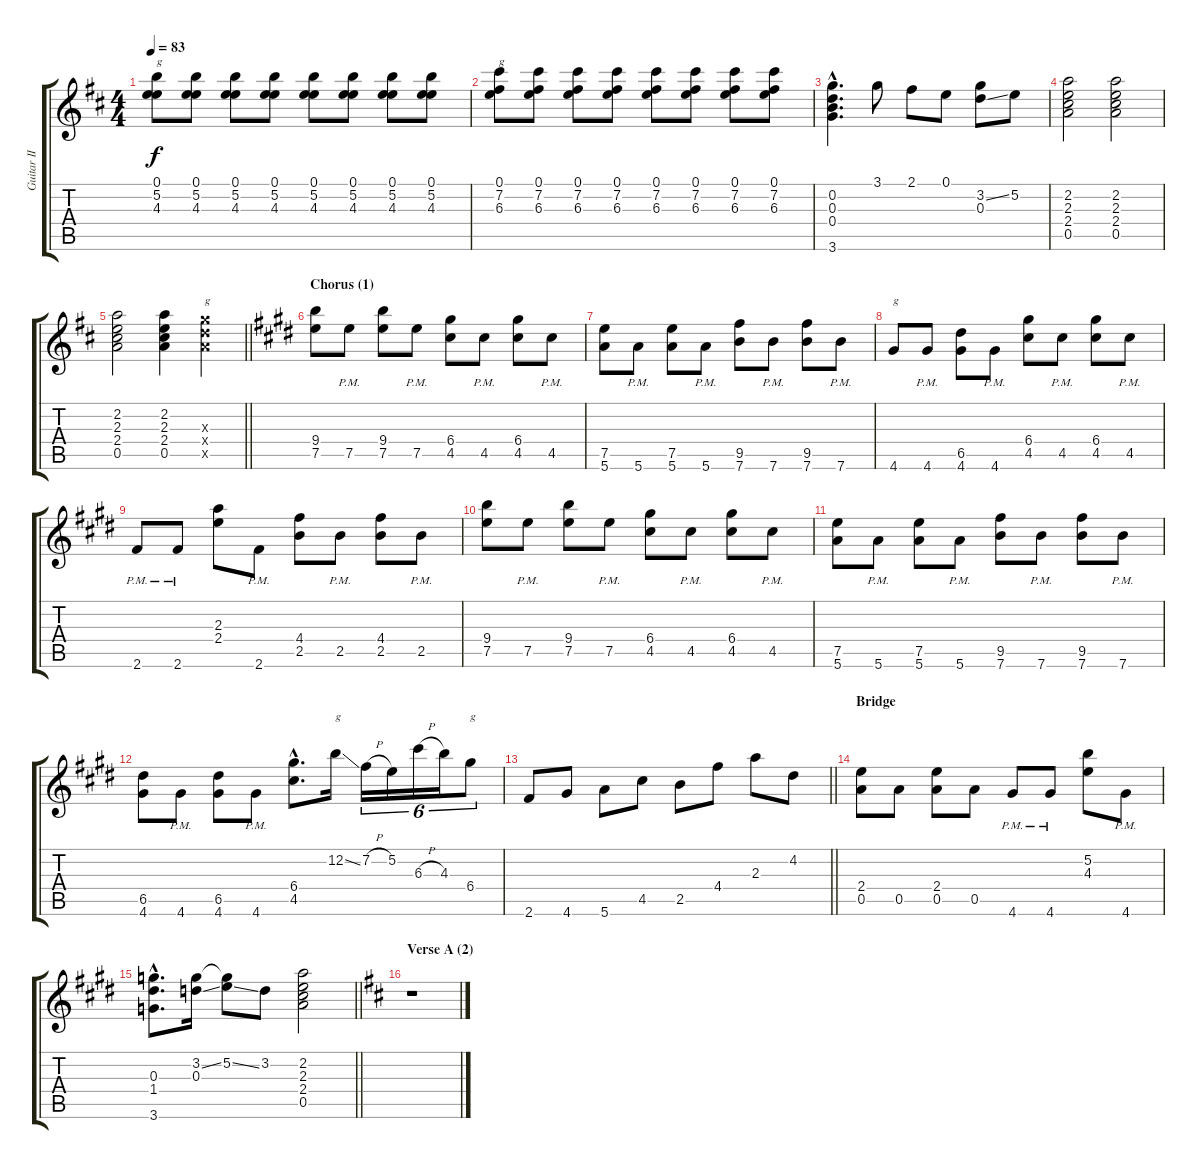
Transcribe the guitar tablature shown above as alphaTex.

\track ("Guitar II" "Guitar II") {instrument distortionguitar}
\staff {score tabs}
\tuning (E4 B3 G4 D4 A3 E3) {hide}
\ts (4 4)
\tempo 83
\clef g2
\ks d
(0.1 5.2 4.3).8{txt "g" dy f} (0.1 5.2 4.3).8 (0.1 5.2 4.3).8 (0.1 5.2 4.3).8 (0.1 5.2 4.3).8 (0.1 5.2 4.3).8 (0.1 5.2 4.3).8 (0.1 5.2 4.3).8 |
(0.1 7.2 6.3).8{txt "g"} (0.1 7.2 6.3).8 (0.1 7.2 6.3).8 (0.1 7.2 6.3).8 (0.1 7.2 6.3).8 (0.1 7.2 6.3).8 (0.1 7.2 6.3).8 (0.1 7.2 6.3).8 |
(0.2{hac} 0.3{hac} 0.4{hac} 3.6{hac}).4{d} 3.1.8 2.1.8 0.1.8 (3.2{ss} 0.3).8 5.2.8 |
(2.2 2.3 2.4 0.5).2 (2.2 2.3 2.4 0.5).2 |
\barLineRight lightlight
(2.2 2.3 2.4 0.5).2 (2.2 2.3 2.4 0.5).4 (0.3{x} 0.4{x} 0.5{x}).4{txt "g"} |
\section ("" "Chorus (1)")
\ks e
(9.4 7.5).8 7.5{pm}.8 (9.4 7.5).8 7.5{pm}.8 (6.4 4.5).8 4.5{pm}.8 (6.4 4.5).8 4.5{pm}.8 |
(7.5 5.6).8 5.6{pm}.8 (7.5 5.6).8 5.6{pm}.8 (9.5 7.6).8 7.6{pm}.8 (9.5 7.6).8 7.6{pm}.8 |
4.6.8{txt "g"} 4.6{pm}.8 (6.5 4.6).8 4.6{pm}.8 (6.4 4.5).8 4.5{pm}.8 (6.4 4.5).8 4.5{pm}.8 |
2.6{pm}.8 2.6{pm}.8 (2.3 2.4).8 2.6{pm}.8 (4.4 2.5).8 2.5{pm}.8 (4.4 2.5).8 2.5{pm}.8 |
(9.4 7.5).8 7.5{pm}.8 (9.4 7.5).8 7.5{pm}.8 (6.4 4.5).8 4.5{pm}.8 (6.4 4.5).8 4.5{pm}.8 |
(7.5 5.6).8 5.6{pm}.8 (7.5 5.6).8 5.6{pm}.8 (9.5 7.6).8 7.6{pm}.8 (9.5 7.6).8 7.6{pm}.8 |
(6.5 4.6).8 4.6{pm}.8 (6.5 4.6).8 4.6{pm}.8 (6.4{hac} 4.5{hac}).8{d} 12.2{ss}.16{txt "g"} 7.2{h}.16{tu (6 4)} 5.2.16{tu (6 4)} 6.3{h}.16{tu (6 4)} 4.3.16{tu (6 4)} 6.4.8{tu (6 4) txt "g"} |
\barLineRight lightlight
2.6.8 4.6.8 5.6.8 4.5.8 2.5.8 4.4.8 2.3.8 4.2.8 |
\section ("" "Bridge")
(2.4 0.5).8 0.5.8 (2.4 0.5).8 0.5.8 4.6{pm}.8 4.6{pm}.8 (5.2 4.3).8 4.6{pm}.8 |
\barLineRight lightlight
(0.3{hac} 1.4{hac} 3.6{hac}).8{d} (3.2{ss} 0.3).16 (5.2{ss} 0.3{t}).8 3.2.8 (2.2 2.3 2.4 0.5).2 |
\section ("" "Verse A (2)")
\ks d
r.1
